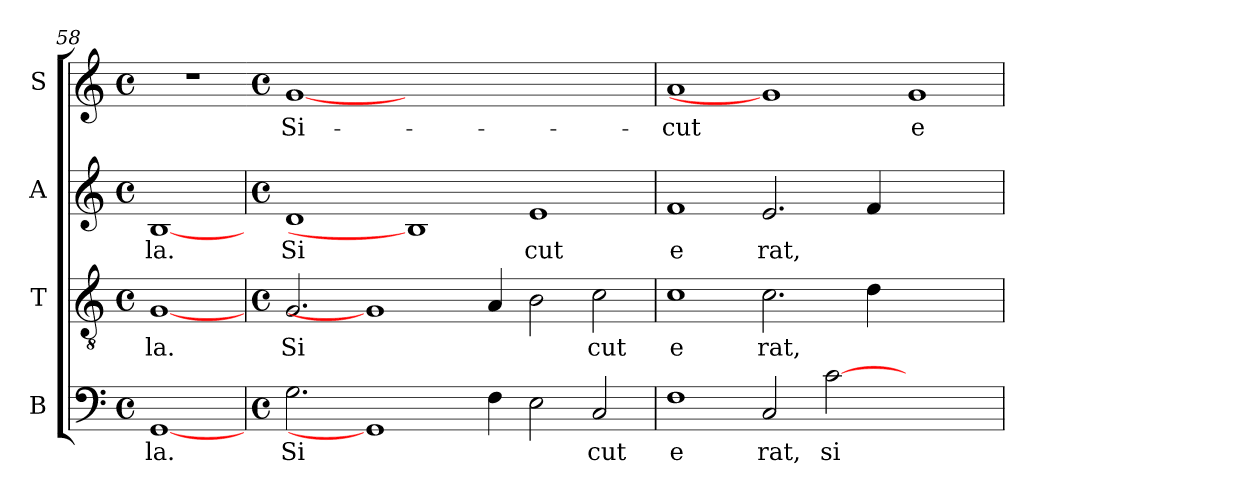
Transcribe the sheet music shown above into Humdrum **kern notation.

**kern	**text	**kern	**text	**kern	**text	**kern	**text
*part4	*part4	*part3	*part3	*part2	*part2	*part1	*part1
*staff4	*staff4	*staff3	*staff3	*staff2	*staff2	*staff1	*staff1
*I"B	*	*I"T	*	*I"A	*	*I"S	*
*I'B	*	*I'T	*	*I'A	*	*I'S	*
*clefF4	*	*clefGv2	*	*clefG2	*	*clefG2	*
*M4/4	*	*M4/4	*	*M4/4	*	*M4/4	*
*met(c)	*	*met(c)	*	*met(c)	*	*met(c)	*
=58	=58	=58	=58	=58	=58	=58	=58
!	!LO:LY:b:cj	!	!LO:LY:b:cj	!	!LO:LY:b:cj	!	!
[1GG	la.	[1G	-la.	[1B	-la.	1r	.
!!LO:LB:g=z
=59	=59	=59	=59	=59!	=59	=59	=59
*M4/4	*	*M4/4	*	*M4/4	*	*M4/4	*
*met(c)	*	*met(c)	*	*met(c)	*	*met(c)	*
!	!LO:LY:b:cj	!	!LO:LY:b:cj	!	!LO:LY:b:cj	!	!LO:LY:b:cj
2.G\	Si	2.G/	Si	1d	Si	[1g	Si-
1GG]	.	1G]	.	.	.	.	.
.	.	.	.	1B]	.	0ryy	.
4F\	.	4A/	.	.	.	.	.
!	!	!	!	!	!LO:LY:b:cj	!	!
2E\	.	2B\	.	1e	cut	.	.
!	!LO:LY:b:cj	!	!LO:LY:b:cj	!	!	!	!
2C/	cut	2c\	cut	.	.	.	.
=60	=60	=60	=60	=60	=60	=60	=60
!	!LO:LY:b:cj	!	!LO:LY:b:cj	!	!LO:LY:b:cj	!	!LO:LY:b:cj
1F	e	1c	e	1f	e	1a	-cut
!	!LO:LY:b:cj	!	!LO:LY:b	!	!LO:LY:b	!	!
2C/	rat,	2.c\	rat,	2.e/	rat,	1g]	.
!	!LO:LY:b:cj	!	!	!	!	!	!
[>2c\	si	.	.	.	.	.	.
.	.	4d\	.	4f/	.	.	.
!	!	!	!	!	!	!	!LO:LY:b:rj
1ryy	.	1ryy	.	1ryy	.	1g	e-
=	=	=	=	=	=	=	=
*-	*-	*-	*-	*-	*-	*-	*-
